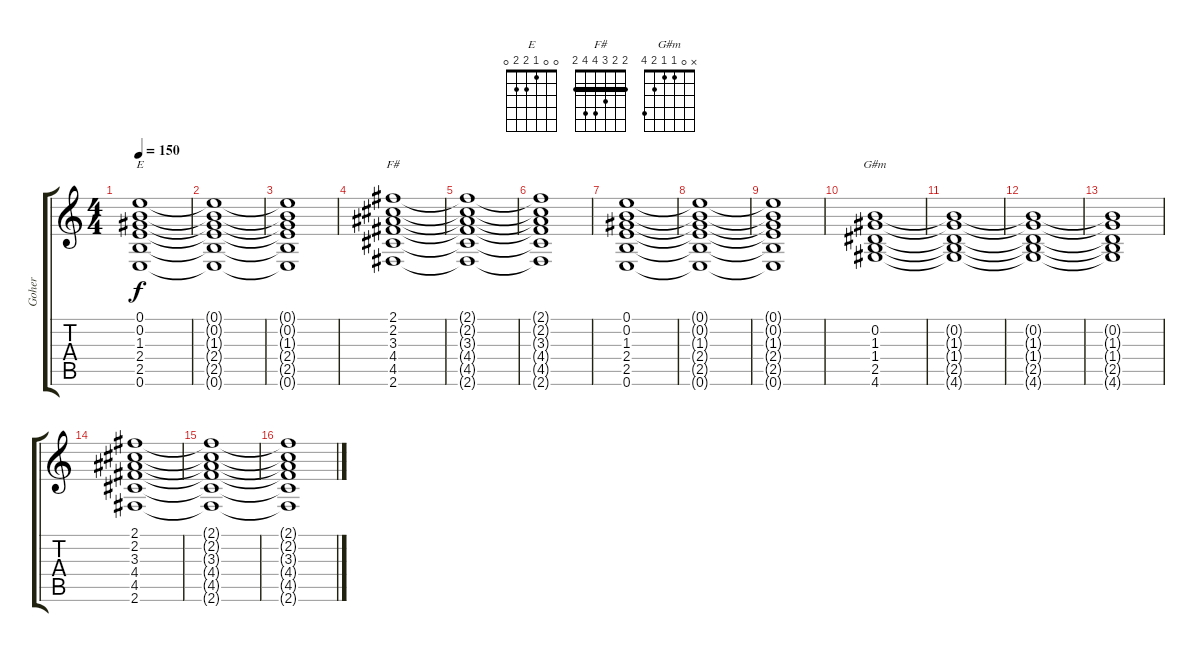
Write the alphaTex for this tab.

\track ("Goher" "Goher") {instrument overdrivenguitar}
\staff {score tabs}
\tuning (E4 B3 G3 D3 A2 E2) {hide}
\chord ("E" 0 0 1 2 2 0)
\chord ("F#" 2 2 3 4 4 2) {barre 2}
\chord ("G#m" x 0 1 1 2 4)
\ts (4 4)
\tempo 150
\clef g2
\ks c
(0.1 0.2 1.3 2.4 2.5 0.6).1{ch "E" dy f} |
(0.1{t} 0.2{t} 1.3{t} 2.4{t} 2.5{t} 0.6{t}).1 |
(0.1{t} 0.2{t} 1.3{t} 2.4{t} 2.5{t} 0.6{t}).1 |
(2.1 2.2 3.3 4.4 4.5 2.6).1{ch "F#"} |
(2.1{t} 2.2{t} 3.3{t} 4.4{t} 4.5{t} 2.6{t}).1 |
(2.1{t} 2.2{t} 3.3{t} 4.4{t} 4.5{t} 2.6{t}).1 |
(0.1 0.2 1.3 2.4 2.5 0.6).1 |
(0.1{t} 0.2{t} 1.3{t} 2.4{t} 2.5{t} 0.6{t}).1{volume 12} |
(0.1{t} 0.2{t} 1.3{t} 2.4{t} 2.5{t} 0.6{t}).1{volume 11} |
(0.2 1.3 1.4 2.5 4.6).1{ch "G#m" volume 10} |
(0.2{t} 1.3{t} 1.4{t} 2.5{t} 4.6{t}).1{volume 9} |
(0.2{t} 1.3{t} 1.4{t} 2.5{t} 4.6{t}).1{volume 8} |
(0.2{t} 1.3{t} 1.4{t} 2.5{t} 4.6{t}).1{volume 6} |
(2.1 2.2 3.3 4.4 4.5 2.6).1{volume 4} |
(2.1{t} 2.2{t} 3.3{t} 4.4{t} 4.5{t} 2.6{t}).1{volume 3} |
(2.1{t} 2.2{t} 3.3{t} 4.4{t} 4.5{t} 2.6{t}).1{volume 2}
